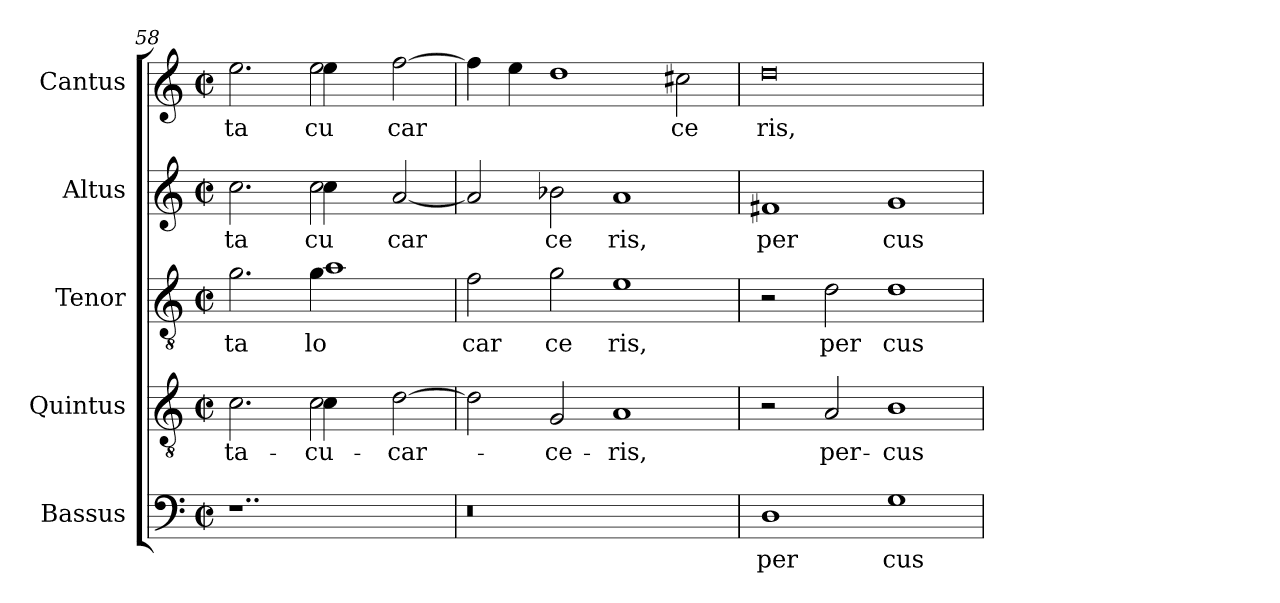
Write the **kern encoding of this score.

**kern	**text	**kern	**text	**kern	**text	**kern	**text	**kern	**text
*part5	*part5	*part4	*part4	*part3	*part3	*part2	*part2	*part1	*part1
*staff5	*staff5	*staff4	*staff4	*staff3	*staff3	*staff2	*staff2	*staff1	*staff1
*I"Bassus	*	*I"Quintus	*	*I"Tenor	*	*I"Altus	*	*I"Cantus	*
!!LO:PB:g=z
*clefF4	*	*clefGv2	*	*clefGv2	*	*clefG2	*	*clefG2	*
*	*	*	*	*	*	*k[]	*	*k[]	*
*	*	*	*	*	*	*C:	*	*C:	*
*M2/2	*	*M2/2	*	*M2/2	*	*M2/2	*	*M2/2	*
*met(c|)	*	*met(c|)	*	*met(c|)	*	*met(c|)	*	*met(c|)	*
=58	=58	=58	=58	=58	=58	=58	=58	=58	=58
!	!	!	!LO:LY:b:cj	!	!LO:LY:b:cj	!	!LO:LY:b:cj	!	!LO:LY:b:cj
*	*	*^	*	*^	*	*^	*	*^	*
1..r	.	2.c\	2.ryy	-ta-	2.g\	2.ryy	-ta	2.cc\	2.ryy	-ta	2.ee\	2.ryy	ta
!	!	!	!	!LO:LY:b:cj	!	!	!	!	!	!	!	!	!
!	!	!	!	!LO:LY:b:cj	!	!	!LO:LY:b:cj	!	!	!	!	!	!
!	!	!	!	!	!	!	!LO:LY:b:cj	!	!	!LO:LY:b:cj	!	!	!
!	!	!	!	!	!	!	!	!	!	!LO:LY:b:cj	!	!	!LO:LY:b:cj
!	!	!	!	!	!	!	!	!	!	!	!	!	!LO:LY:b:cj
.	.	2c\	4c\	-cu-	4g\	1a	lo	2cc\	4cc\	cu	2ee\	4ee\	cu
.	.	.	2.ryy	.	2.ryy	.	.	.	2.ryy	.	.	2.ryy	.
!	!	!	!	!LO:LY:b	!	!	!	!	!	!LO:LY:b	!	!	!LO:LY:b
.	.	[>2d\	.	car-	.	.	.	[<2a/	.	car	[>2ff\	.	car
*	*	*v	*v	*	*	*	*	*v	*v	*	*v	*v	*
*	*	*	*	*v	*v	*	*	*	*	*
=59	=59	=59	=59	=59	=59	=59	=59	=59	=59
!	!	!	!	!	!LO:LY:b:cj	!	!	!	!
0r	.	2d\]	.	2f\	car	2a/]	.	4ff\]	.
.	.	.	.	.	.	.	.	4ee\	.
!	!	!	!LO:LY:b:cj	!	!LO:LY:b:cj	!	!LO:LY:b:cj	!	!
.	.	2G/	-ce-	2g\	ce	2b-\	ce	1dd	.
!	!	!	!LO:LY:b:cj	!	!LO:LY:b:cj	!	!LO:LY:b:cj	!	!
.	.	1A	-ris,	1e	ris,	1a	ris,	.	.
!	!	!	!	!	!	!	!	!	!LO:LY:b:cj
.	.	.	.	.	.	.	.	2cc#\	ce
=60	=60	=60	=60	=60	=60	=60	=60	=60	=60
!	!LO:LY:b:cj	!	!	!	!	!	!LO:LY:b:cj	!	!LO:LY:b:cj
1D	per	2r	.	2r	.	1f#X	per	0dd	ris,
!	!	!	!LO:LY:b:cj	!	!LO:LY:b:cj	!	!	!	!
.	.	2A/	per-	2d\	per	.	.	.	.
!	!LO:LY:b:cj	!	!LO:LY:b:cj	!	!LO:LY:b:cj	!	!LO:LY:b:cj	!	!
1G	cus	1B	-cus-	1d	cus	1g	cus	.	.
=	=	=	=	=	=	=	=	=	=
*-	*-	*-	*-	*-	*-	*-	*-	*-	*-
